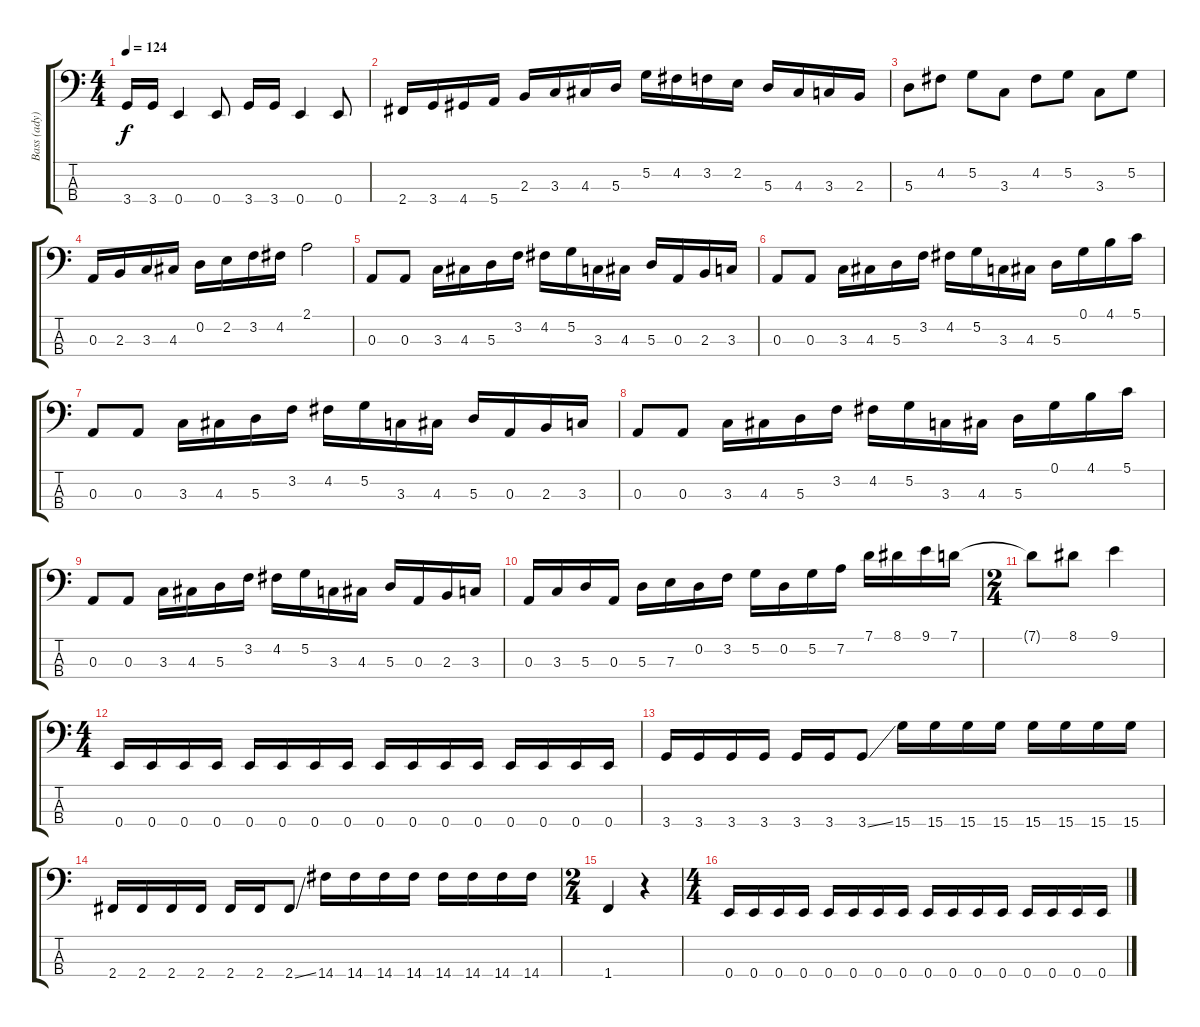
\track ("Bass (ady)" "Bass (ady)") {instrument electricbassfinger}
\staff {score tabs}
\tuning (G2 D2 A1 E1) {hide}
\ts (4 4)
\tempo 124
\clef f4
\ks c
3.4.16{dy f} 3.4.16 0.4.4 0.4.8 3.4.16 3.4.16 0.4.4 0.4.8 |
2.4.16 3.4.16 4.4.16 5.4.16 2.3.16 3.3.16 4.3.16 5.3.16 5.2.16 4.2.16 3.2.16 2.2.16 5.3.16 4.3.16 3.3.16 2.3.16 |
5.3.8 4.2.8 5.2.8 3.3.8 4.2.8 5.2.8 3.3.8 5.2.8 |
0.3.16 2.3.16 3.3.16 4.3.16 0.2.16 2.2.16 3.2.16 4.2.16 2.1.2 |
0.3.8 0.3.8 3.3.16 4.3.16 5.3.16 3.2.16 4.2.16 5.2.16 3.3.16 4.3.16 5.3.16 0.3.16 2.3.16 3.3.16 |
0.3.8 0.3.8 3.3.16 4.3.16 5.3.16 3.2.16 4.2.16 5.2.16 3.3.16 4.3.16 5.3.16 0.1.16 4.1.16 5.1.16 |
0.3.8 0.3.8 3.3.16 4.3.16 5.3.16 3.2.16 4.2.16 5.2.16 3.3.16 4.3.16 5.3.16 0.3.16 2.3.16 3.3.16 |
0.3.8 0.3.8 3.3.16 4.3.16 5.3.16 3.2.16 4.2.16 5.2.16 3.3.16 4.3.16 5.3.16 0.1.16 4.1.16 5.1.16 |
0.3.8 0.3.8 3.3.16 4.3.16 5.3.16 3.2.16 4.2.16 5.2.16 3.3.16 4.3.16 5.3.16 0.3.16 2.3.16 3.3.16 |
0.3.16 3.3.16 5.3.16 0.3.16 5.3.16 7.3.16 0.2.16 3.2.16 5.2.16 0.2.16 5.2.16 7.2.16 7.1.16 8.1.16 9.1.16 7.1.16 |
\ts (2 4)
7.1{t}.8 8.1.8 9.1.4 |
\ts (4 4)
0.4.16 0.4.16 0.4.16 0.4.16 0.4.16 0.4.16 0.4.16 0.4.16 0.4.16 0.4.16 0.4.16 0.4.16 0.4.16 0.4.16 0.4.16 0.4.16 |
3.4.16 3.4.16 3.4.16 3.4.16 3.4.16 3.4.16 3.4{ss}.8 15.4.16 15.4.16 15.4.16 15.4.16 15.4.16 15.4.16 15.4.16 15.4.16 |
2.4.16 2.4.16 2.4.16 2.4.16 2.4.16 2.4.16 2.4{ss}.8 14.4.16 14.4.16 14.4.16 14.4.16 14.4.16 14.4.16 14.4.16 14.4.16 |
\ts (2 4)
1.4.4 r.4 |
\ts (4 4)
0.4.16 0.4.16 0.4.16 0.4.16 0.4.16 0.4.16 0.4.16 0.4.16 0.4.16 0.4.16 0.4.16 0.4.16 0.4.16 0.4.16 0.4.16 0.4.16
